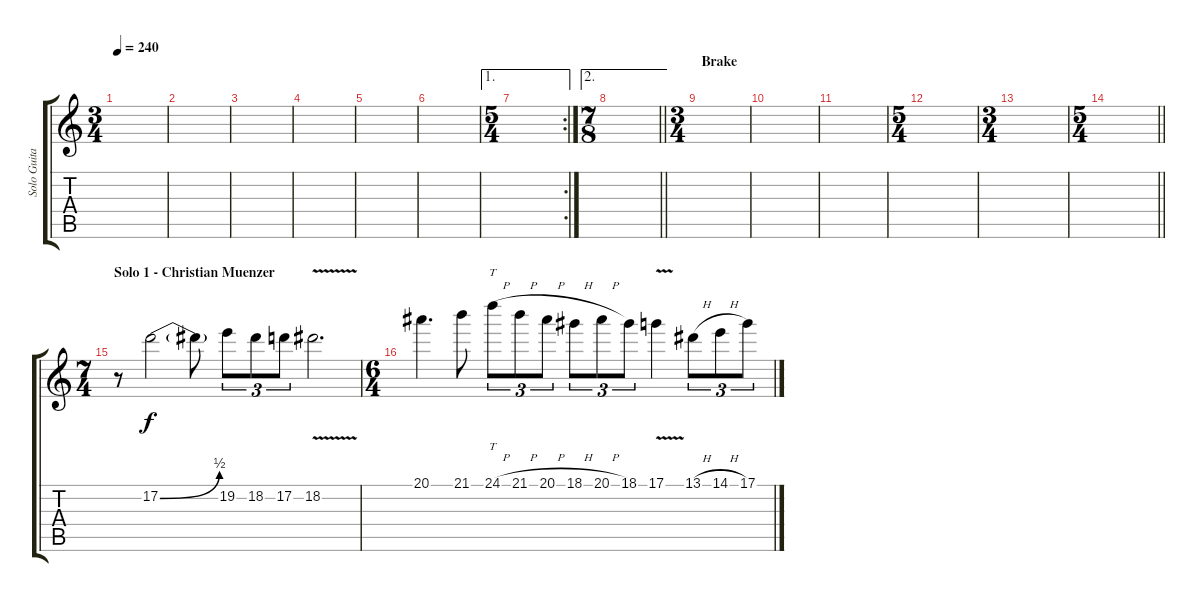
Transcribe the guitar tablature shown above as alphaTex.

\track ("Solo Guitare 1" "Solo Guita") {instrument overdrivenguitar}
\staff {score tabs}
\tuning (D4 A3 F3 C3 G2 D2) {hide}
\ts (3 4)
\tempo 240
\clef g2
\ks c
|
|
|
|
|
|
\ae 1
\rc 2
\ts (5 4)
|
\ae 2
\ts (7 8)
\barLineRight lightlight
|
\ts (3 4)
\section ("" "Brake")
|
|
|
\ts (5 4)
|
\ts (3 4)
|
\ts (5 4)
\barLineRight lightlight
|
\ts (7 4)
\section ("" "Solo 1 - Christian Muenzer")
r.8 17.2{be (bend 0 0 60 2)}.2 17.2{t}.8 19.2.8{tu (3 2)} 18.2.8{tu (3 2)} 17.2.8{tu (3 2)} 18.2{v}.2{d} |
\ts (6 4)
20.1.4{d} 21.1.8 24.1{h}.8{tt tu (3 2)} 21.1{h}.8{tu (3 2)} 20.1{h}.8{tu (3 2)} 18.1{h}.8{tu (3 2)} 20.1{h}.8{tu (3 2)} 18.1.8{tu (3 2)} 17.1{v}.4 13.1{h}.8{tu (3 2)} 14.1{h}.8{tu (3 2)} 17.1{h}.8{tu (3 2)}
